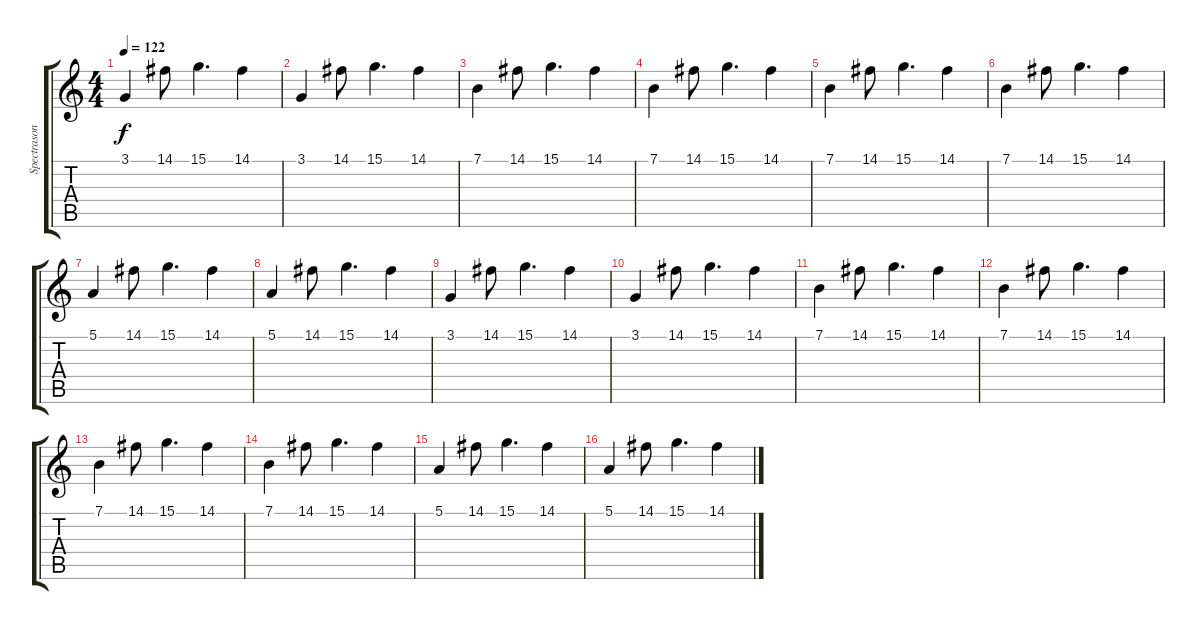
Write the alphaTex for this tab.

\track ("Spectrasonics Omnisphere" "Spectrason") {instrument fx5brightness}
\staff {score tabs}
\tuning (E4 B3 G3 D3 A2 E2) {hide}
\ts (4 4)
\tempo 122
\clef g2
\ks c
3.1.4{dy f instrument synthstrings2} 14.1.8 15.1.4{d} 14.1.4 |
3.1.4{instrument synthstrings2} 14.1.8 15.1.4{d} 14.1.4 |
7.1.4{volume 14 instrument synthstrings2} 14.1.8 15.1.4{d} 14.1.4 |
7.1.4{instrument synthstrings2} 14.1.8 15.1.4{d} 14.1.4 |
7.1.4{volume 14 instrument synthstrings2} 14.1.8 15.1.4{d} 14.1.4 |
7.1.4{instrument synthstrings2} 14.1.8 15.1.4{d} 14.1.4 |
5.1.4{instrument synthstrings2} 14.1.8 15.1.4{d} 14.1.4 |
5.1.4{instrument synthstrings2} 14.1.8 15.1.4{d} 14.1.4 |
3.1.4{instrument synthstrings2} 14.1.8 15.1.4{d} 14.1.4 |
3.1.4{instrument synthstrings2} 14.1.8 15.1.4{d} 14.1.4 |
7.1.4{volume 14 instrument synthstrings2} 14.1.8 15.1.4{d} 14.1.4 |
7.1.4{instrument synthstrings2} 14.1.8 15.1.4{d} 14.1.4 |
7.1.4{volume 14 instrument synthstrings2} 14.1.8 15.1.4{d} 14.1.4 |
7.1.4{instrument synthstrings2} 14.1.8 15.1.4{d} 14.1.4 |
5.1.4{instrument synthstrings2} 14.1.8 15.1.4{d} 14.1.4 |
5.1.4{instrument synthstrings2} 14.1.8 15.1.4{d} 14.1.4
